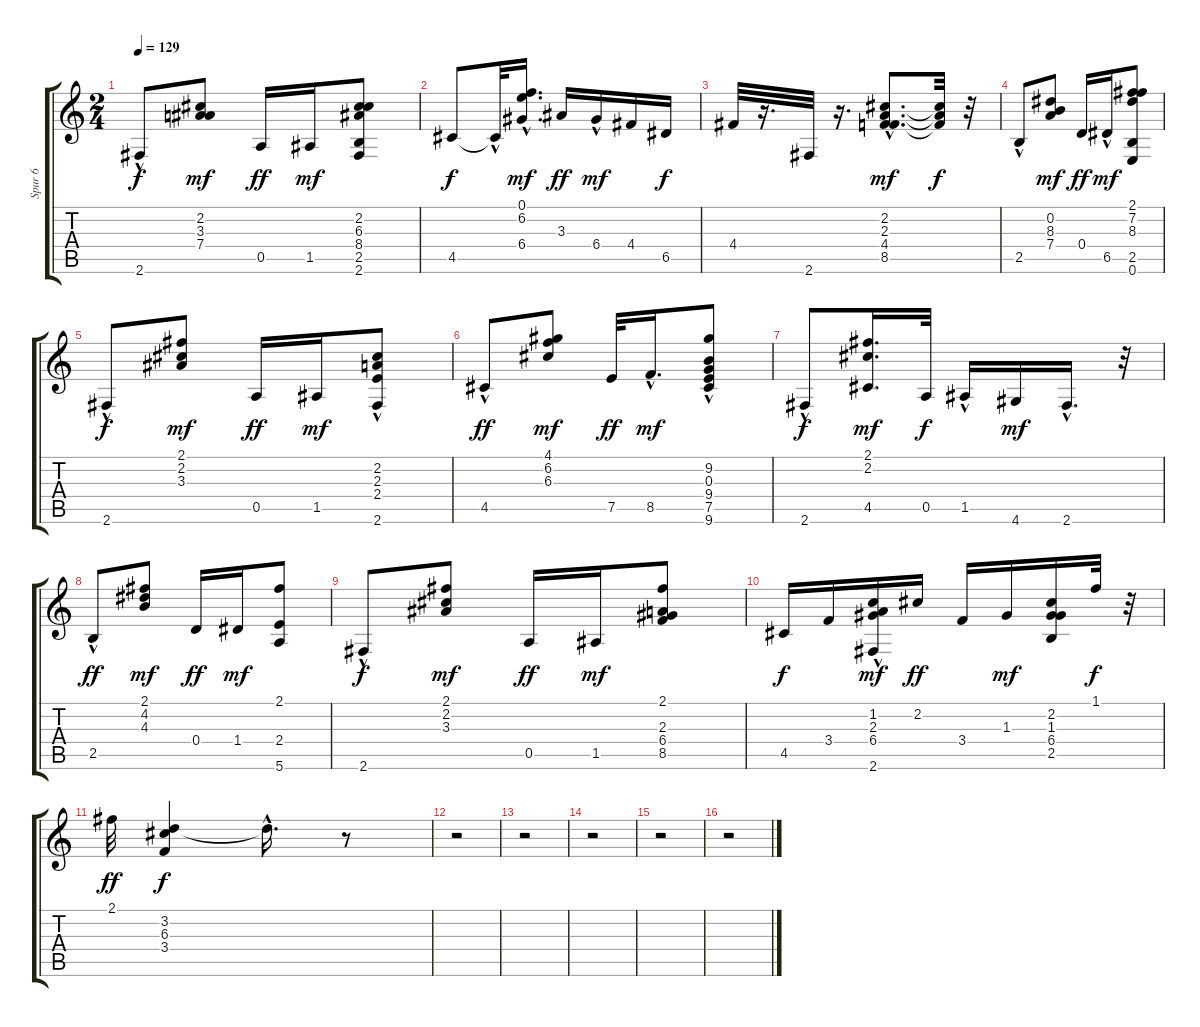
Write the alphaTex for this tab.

\track ("Spur 6" "Spur 6") {instrument distortionguitar}
\staff {score tabs}
\tuning (E4 B3 G3 D3 A2 E2) {hide}
\ts (2 4)
\tempo 129
\clef g2
\ks c
2.6{hac}.8{dy f} (2.2 3.3 7.4).8{dy mf} 0.5.16{dy ff} 1.5.16{dy mf} (2.2 6.3 8.4 2.5 2.6).8 |
4.5.8{dy f} 4.5{hac t}.32 (0.1{hac} 6.2{hac} 6.4).16{d dy mf} 3.3.16{dy ff} 6.4{hac}.16{dy mf} 4.4.16 6.5.16{dy f} |
4.4.32 r.16{d} 2.6.32 r.16{d} (2.2{hac} 2.3{hac} 4.4{hac} 8.5{hac}).8{d dy mf} (2.2{t} 2.3{t} 8.5{t}).32{dy f} r.32 |
2.5{hac}.8 (0.2 8.3 7.4).8{dy mf} 0.4.16{dy ff} 6.5{hac}.16{dy mf} (2.1 7.2 8.3 2.5 0.6).8 |
2.6{hac}.8{dy f} (2.1 2.2 3.3).8{dy mf} 0.5.16{dy ff} 1.5.16{dy mf} (2.2 2.3 2.4 2.6{hac}).8 |
4.5{hac}.8{dy ff} (4.1 6.2 6.3).8{dy mf} 7.5.32{dy ff} 8.5{hac}.16{d dy mf} (9.2 0.3 9.4{hac} 7.5 9.6).8 |
2.6{hac}.8{dy f} (2.1 2.2 4.5).16{d dy mf} 0.5.32{dy f} 1.5{hac}.16 4.6.16{dy mf} 2.6{hac}.16{d} r.32 |
2.5{hac}.8{dy ff} (2.1 4.2 4.3).8{dy mf} 0.4.16{dy ff} 1.4.16{dy mf} (2.1 2.4 5.6).8 |
2.6{hac}.8{dy f} (2.1 2.2 3.3).8{dy mf} 0.5.16{dy ff} 1.5.16{dy mf} (2.1 2.3 6.4 8.5).8 |
4.5.16{dy f} 3.4.16 (1.2{hac} 2.3 6.4 2.6{hac}).16{dy mf} 2.2.16{dy ff} 3.4.16 1.3.16{dy mf} (2.2 1.3 6.4 2.5).16 1.1.32{dy f} r.32 |
2.1.32{dy ff} (3.2 6.3 3.4).4{dy f} 3.2{hac t}.16{d} r.8 |
r.2 |
r.2 |
r.2 |
r.2 |
r.2
